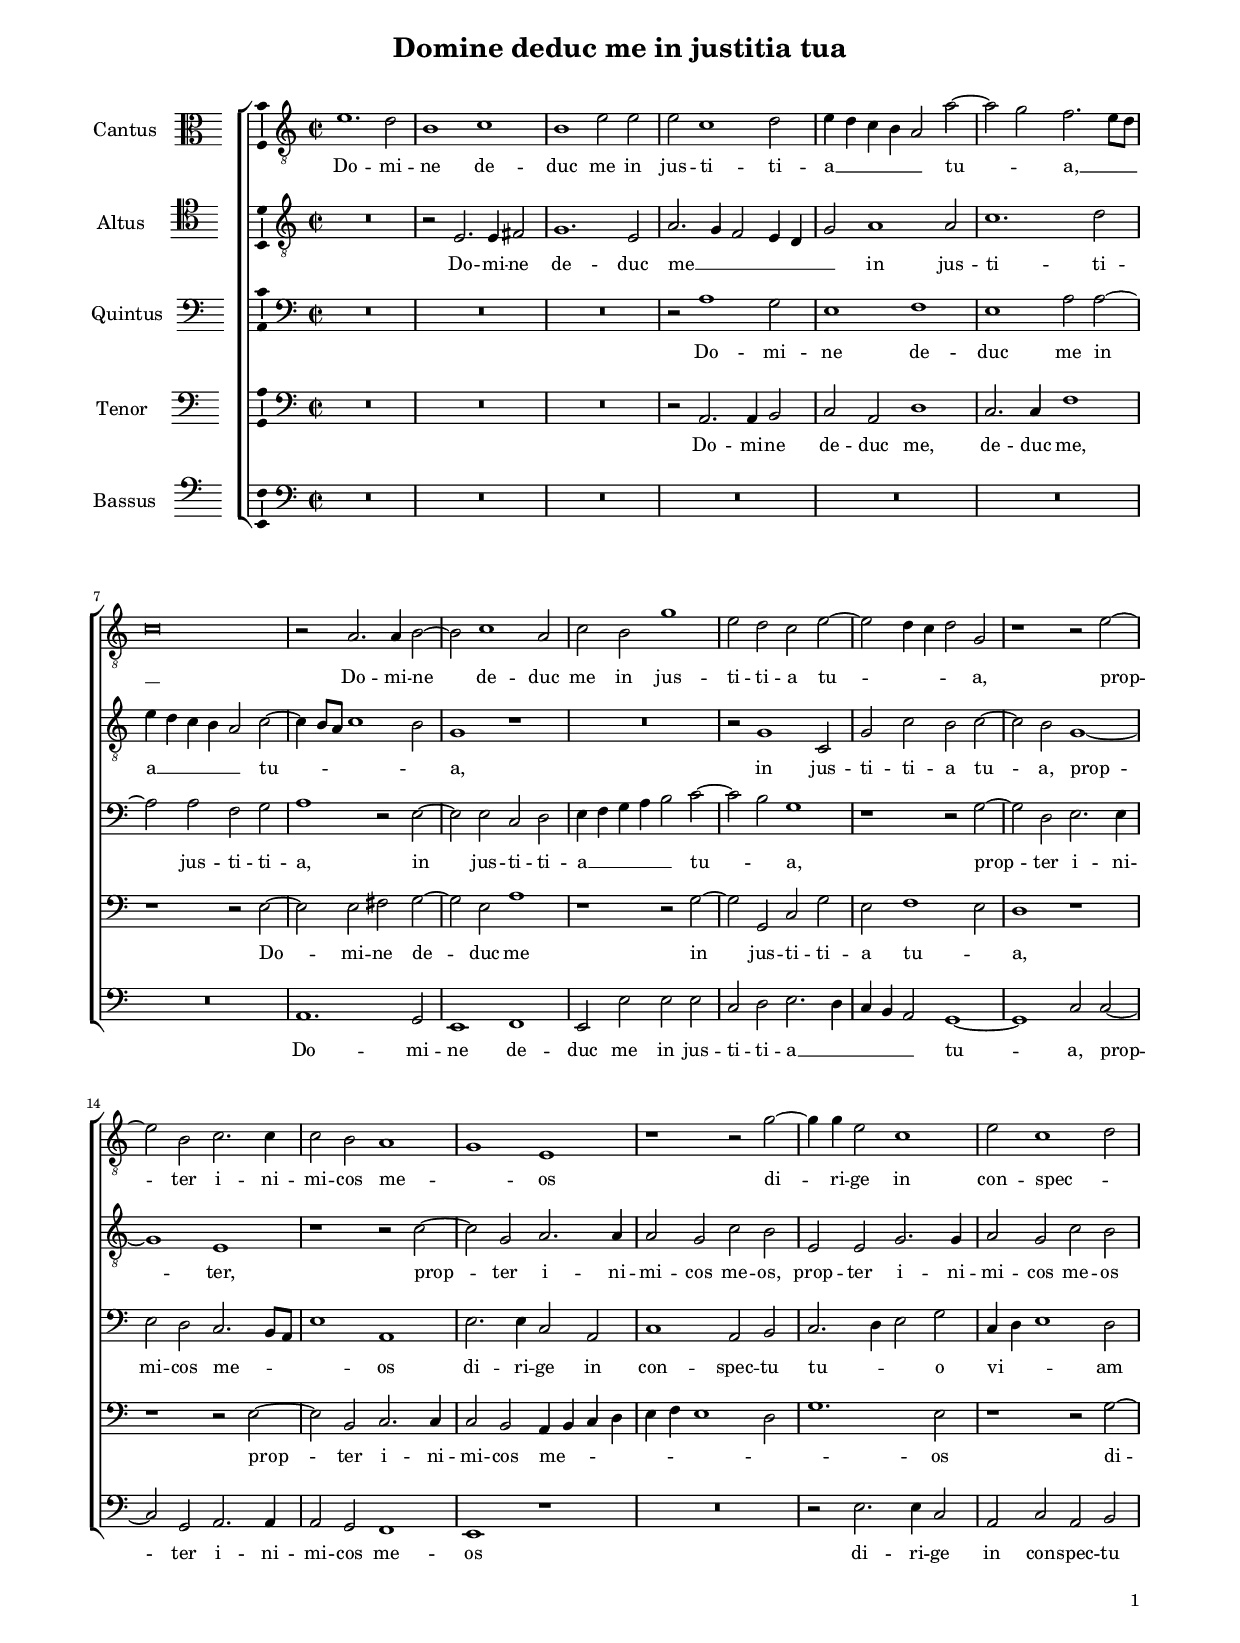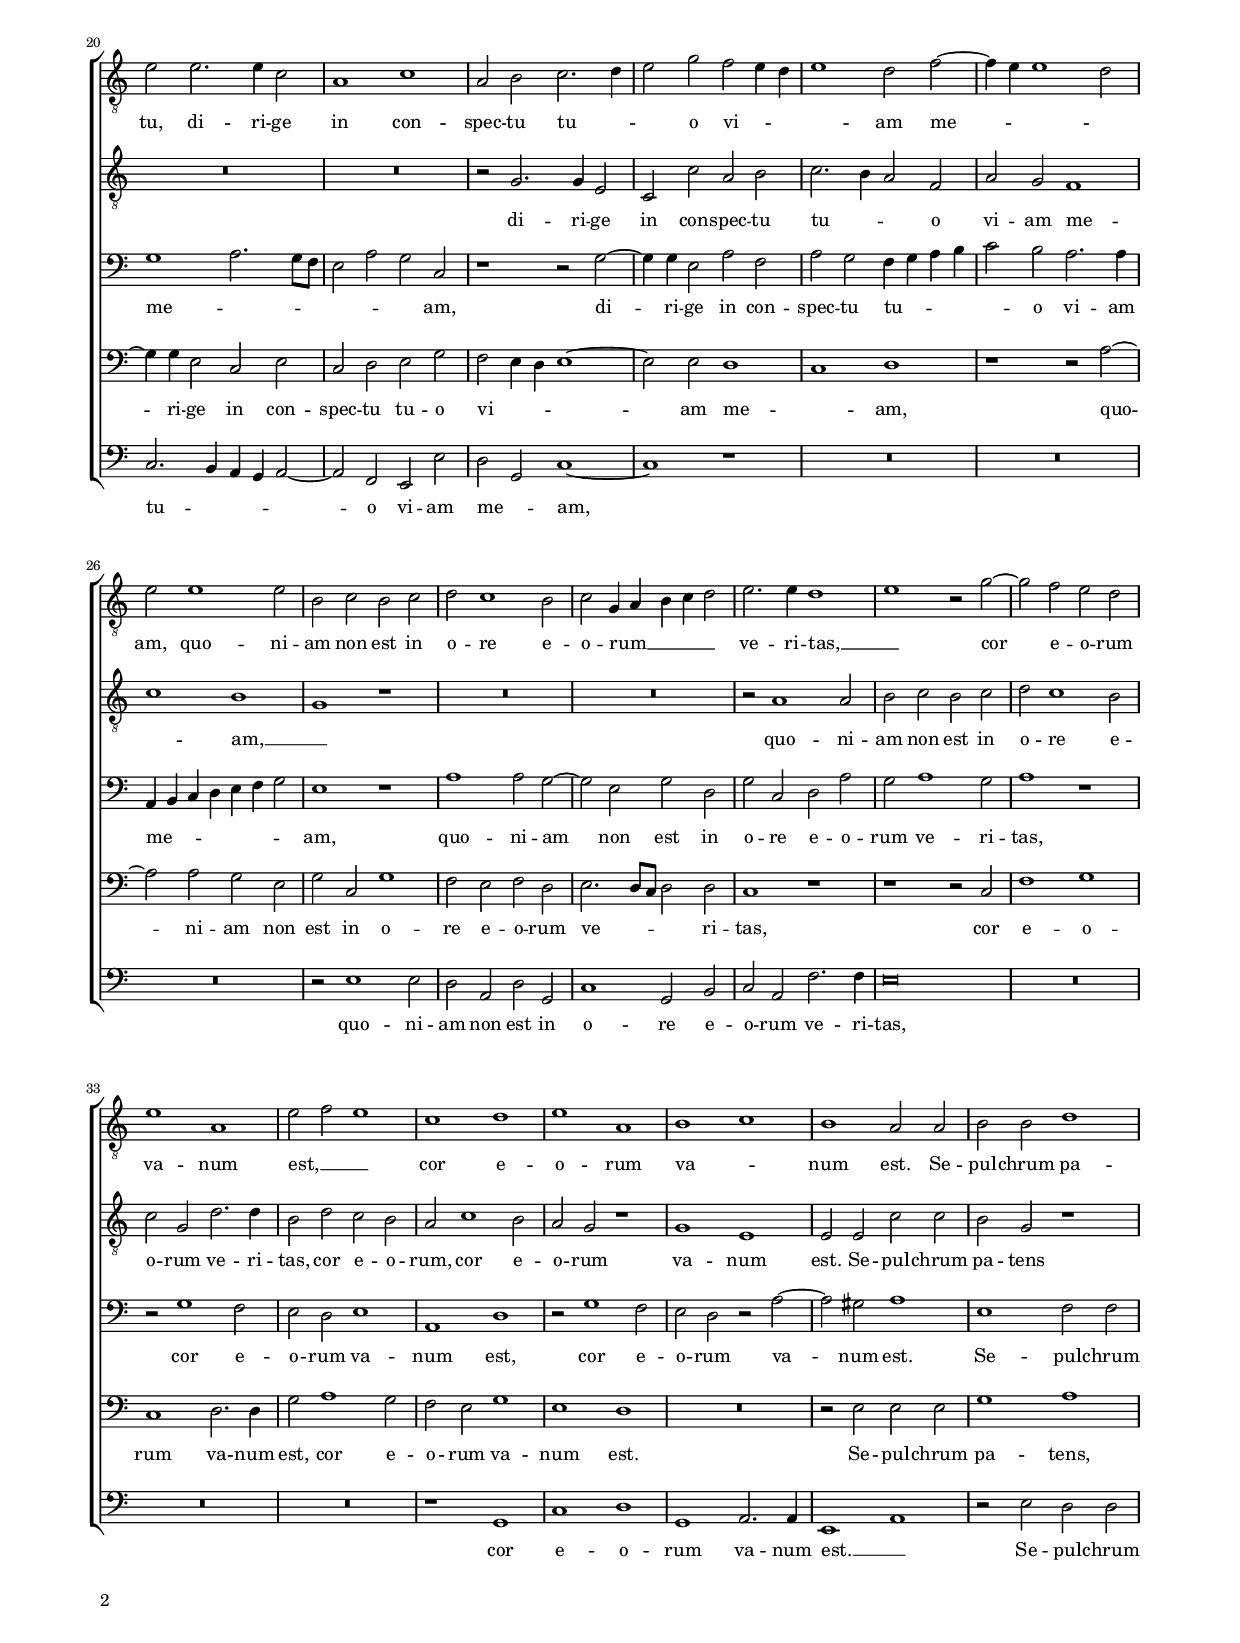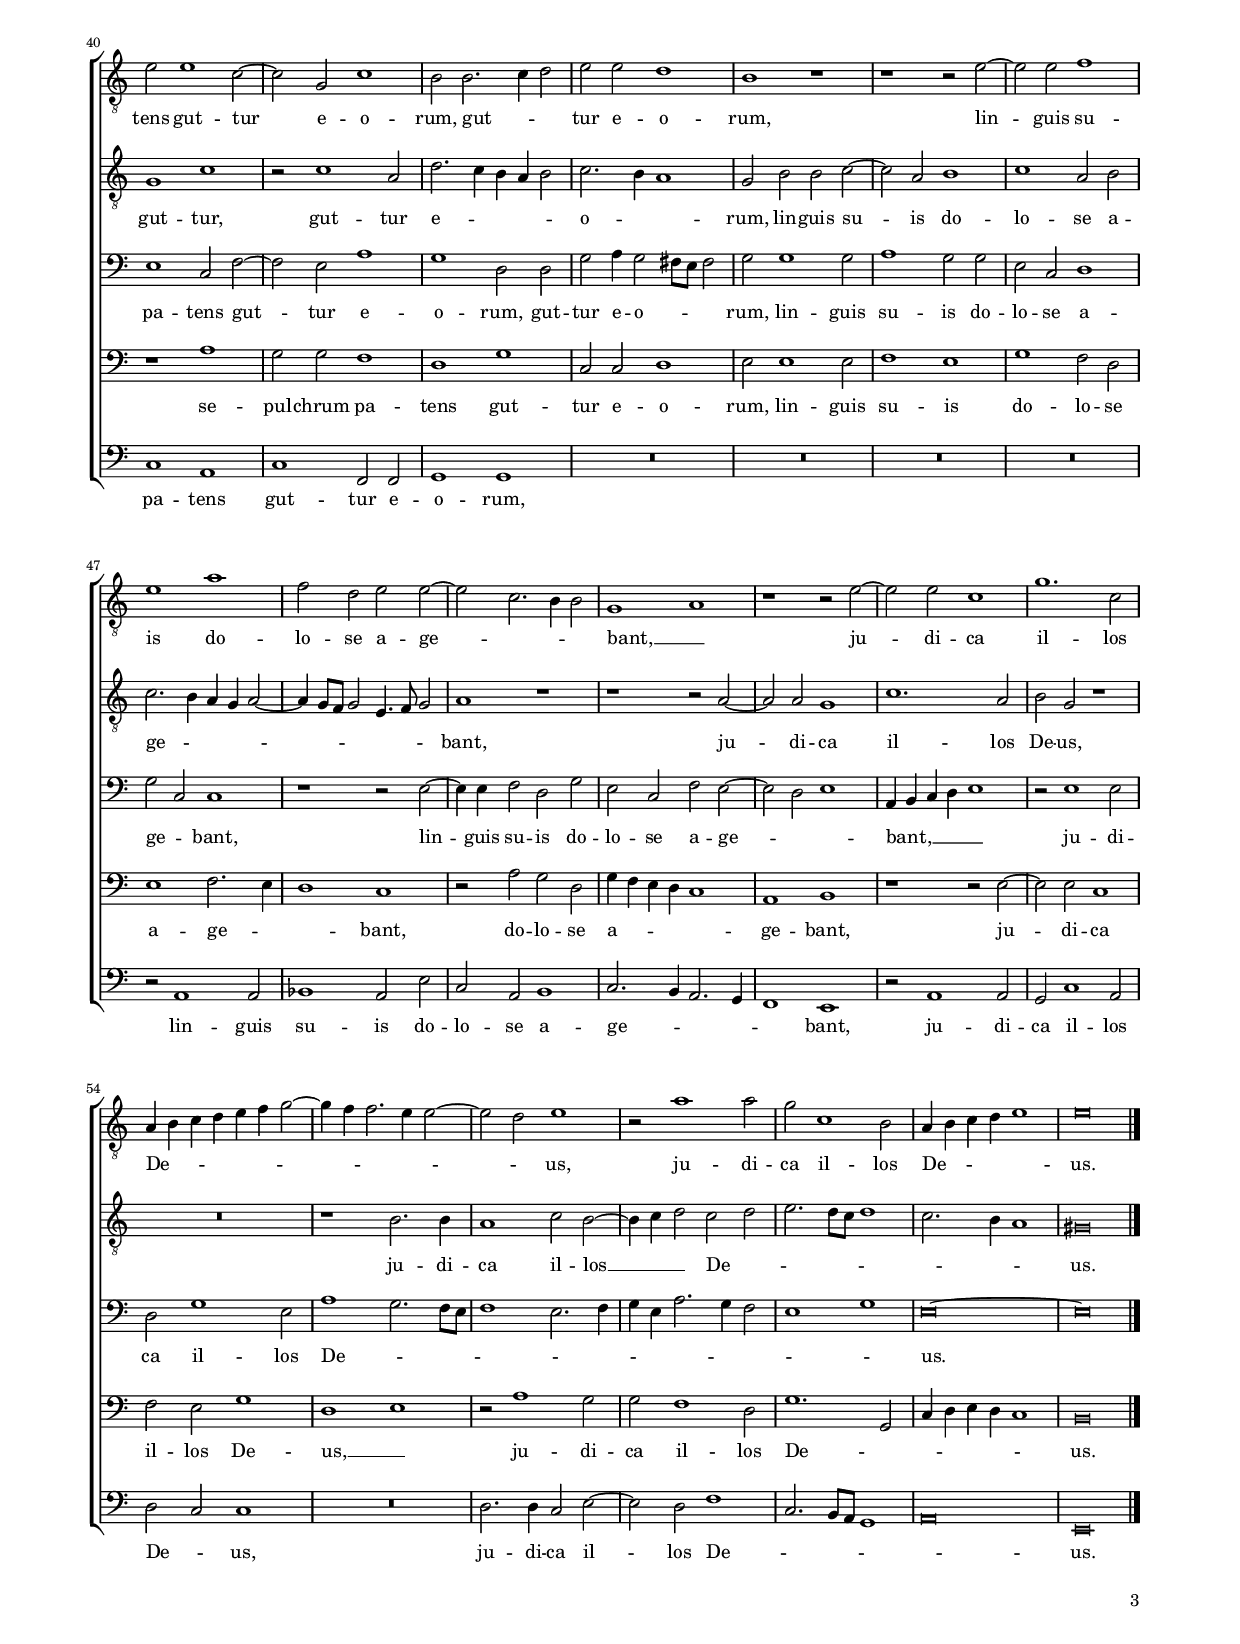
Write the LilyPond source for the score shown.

\header
{
  title="Domine deduc me in justitia tua"
  composer=""
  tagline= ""
}

\version "2.24.0"
\language deutsch
#(set-global-staff-size 15)
% #(set-default-paper-size "letter")
#(ly:set-option 'point-and-click #f)


\paper
	{
	top-margin = 1.8 \cm
	bottom-margin = 1.2 \cm
	left-margin = 1.7 \cm
	right-margin = 1.7 \cm
	ragged-bottom = ##f
	ragged-last-bottom = ##t
	print-page-number = ##f
	system-system-spacing = #'((basic-distance . 17) (minimum-distance . 14) (padding . 7) (strechability . 150))
	oddFooterMarkup=\markup   \fill-line { "" \fromproperty #'page:page-number-string }
	evenFooterMarkup=\markup  \fill-line { \fromproperty #'page:page-number-string "" }
	last-bottom-spacing = #'((basic-distance . 12) (minimum-distance . 7) (padding . 4))
	systems-per-page = 3
	page-count = 3
%	min-systems-per-page = 3
	markup-system-spacing.basic-distance = #12
%	print-all-headers = ##t
%	print-first-page-number = ##t
%	first-page-number = 1
	}

	
global = {
	\key c \major
	\time 2/2 \set Score.measureLength = #(ly:make-moment 2/1)
    \set Score.tempoHideNote = ##t
    \tempo 2 = 90
    \skip 1*2*60 \bar "|."
	}

	ficta = { \once \set suggestAccidentals = ##t }

	forget = #(define-music-function (music) (ly:music?) #{
		\accidentalStyle forget
		$music
		\accidentalStyle default
		#})


incipitcantus = \markup { \score {
	{
	\set Staff.instrumentName = \markup { \fontsize #1 "Cantus" }
	\key c \major
	\clef alto
	s4 \bar ""
	}
	\layout  {
	raggedright = ##t
	indent = 1.6 \cm
	line-width = 2.4\cm
	\context { \Staff \remove Time_signature_engraver }
	\override Staff.Clef.Y-extent = #'(0 . 0)
	}} \hspace #1 }

      
incipitaltus = \markup { \score {
	{
	\set Staff.instrumentName = \markup { \fontsize #1 "Altus" }
	\key c \major
	\clef tenor
    s4 \bar ""
	}
	\layout  {
	raggedright = ##t
	indent = 1.6 \cm
	line-width = 2.4\cm
	\context { \Staff \remove Time_signature_engraver }
	\override Staff.Clef.Y-extent = #'(0 . 0)
	}} \hspace #1 }


incipittenor = \markup { \score {
	{
	\set Staff.instrumentName = \markup { \fontsize #1 "Tenor" }
	\key c \major
	\clef bass
	s4 \bar ""
	}
	\layout  {
	raggedright = ##t
	indent = 1.6 \cm
	line-width = 2.4\cm
	\context { \Staff \remove Time_signature_engraver }
	\override Staff.Clef.Y-extent = #'(0 . 0)
	}} \hspace #1 }
      
      
incipitquintus = \markup { \score {
	{
	\set Staff.instrumentName = \markup { \fontsize #1 "Quintus" }
	\key c \major
	\clef bass
	s4 \bar ""
	}
	\layout  {
	raggedright = ##t
	indent = 1.6 \cm
	line-width = 2.4\cm
	\context { \Staff \remove Time_signature_engraver }
	\override Staff.Clef.Y-extent = #'(0 . 0)
	}} \hspace #1 }
      
      
incipitbassus = \markup { \score {
	{
	\set Staff.instrumentName = \markup { \fontsize #1 "Bassus" }
	\key c \major
	\clef subbass
	s4 \bar ""
	}
	\layout  {
	raggedright = ##t
	indent = 1.6 \cm
	line-width = 2.4\cm
	\context { \Staff \remove Time_signature_engraver }
	\override Staff.Clef.Y-extent = #'(0 . 0)
	}} \hspace #1 }


cantus =  \relative c'
	{
	e1. d2
	h1 c
	h1 e2 e
	e2 c1 d2
%5
	e4 d c h a2 a'~ |
	a2 g f2. e8 d
	c\breve
	r2 a2. a4 h2~
	h2 c1 a2
%10
	c2 h g'1 |
	e2 d c e~
	e2 d4 c d2 g,
	r1 r2 e'~
	e2 h c2. c4
%15
	c2 h a1 |
	g1 e
	r1 r2 g'~
	g4 g e2 c1
	e2 c1 d2
%20
	e2 e2. e4 c2 |
	a1 c
	a2 h c2. d4
	e2 g f e4 d
	e1 d2 f~
%25
	f4 e e1 d2 |
	e2 e1 e2
	h2 c h c
	d2 c1 h2
	c2 g4 a h c d2
%30
	e2. e4 d1 |
	e1 r2 g~
	g2 f e d
	e1 a,
	e'2 f e1
%35
	c1 d |
	e1 a,
	h1 c
	h1 a2 a
	h2 h d1
%40
	e2 e1 c2~ |
	c2 g c1
	h2 h2. c4 d2
	e2 e d1
	h1 r
%45
	r1 r2 e~ |
	e2 e f1
	e1 a
	f2 d e e~
	e2 c2. h4 h2
%50
	g1 a |
	r1 r2 e'~
	e2 e c1
	g'1. c,2
	a4 h c d e f g2~
%55
	g4 f f2. e4 e2~ |
	e2 d e1
	r2 a1 a2
	g2 c,1 h2
	a4 h c d e1
%60
	e\breve |
	}


altus =  \relative c'
	{
	R\breve
	r2 e,2. e4 fis2
	g1. e2
	a2. g4 f2 e4 d
%5
	g2 a1 a2 |
	c1. d2
	e4 d c h a2 c~
	c4 h8 a c1 h2
	g1 r
%10
	R\breve |
	r2 g1 c,2
	g'2 c h c~
	c2 h g1~
	g1 e
%15
	r1 r2 c'~ |
	c2 g a2. a4
	a2 g c h
	e,2 e g2. g4
	a2 g c h
%20
	R\breve |
	R\breve
	r2 g2. g4 e2
	c2 c' a h
	c2. h4 a2 f
%25
	a2 g f1 |
	c'1 h
	g1 r
	R\breve
	R\breve
%30
	r2 a1 a2 |
	h2 c h c
	d2 c1 h2
	c2 g d'2. d4
	h2 d c h
%35
	a2 c1 h2 |
	a2 g r1
	g1 e
	e2 e c' c
	h2 g r1
%40
	g1 c |
	r2 c1 a2
	d2. c4 h a h2
	c2. h4 a1
	g2 h h c~
%45
	c2 a h1 |
	c1 a2 h
	c2. h4 a g a2~
	a4 g8 f g2 e4. f8 g2
	a1 r
%50
	r1 r2 a~ |
	a2 a g1
	c1. a2
	h2 g r1
	R\breve
%55
	r1 h2. h4  |
	a1 c2 h~
	h4 c d2 c d
	e2. d8 c d1
	c2. h4 a1
%60
	gis\breve |
	}


tenor =  \relative c
	{
	R\breve
	R\breve
	R\breve
	r2 a2. a4 h2
%5
	c2 a d1 |
	c2. c4 f1
	r1 r2 e~
	e2 e fis g~
	g2 e a1
%10
	r1 r2 g~ |
	g2 g, c g'
	e2 f1 e2
	d1 r
	r1 r2 e~
%15
	e2 h c2. c4 |
	c2 h a4 h c d
	e4 f e1 d2
	g1. e2
	r1 r2 g~
%20
	g4 g e2 c e |
	c2 d e g
	f2 e4 d e1~
	e2 e d1
	c1 d
%25
	r1 r2 a'~ |
	a2 a g e
	g2 c, g'1
	f2 e f d
	e2. d8 c d2 d
%30
	c1 r |
	r1 r2 c
	f1 g
	c,1 d2. d4
	g2 a1 g2
%35
	f2 e g1 |
	e1 d
	R\breve
	r2 e e e
	g1 a
%40
	r1 a |
	g2 g f1
	d1 g
	c,2 c d1
	e2 e1 e2
%45
	f1 e |
	g1 f2 d
	e1 f2. e4
	d1 c
	r2 a' g d
%50
	g4 f e d c1 |
	a1 h
	r1 r2 e~
	e2 e c1
	f2 e g1
%55
	d1 e |
	r2 a1 g2
	g2 f1 d2
	g1. g,2
	c4 d e d c1
%60
	h\breve |
	}


quintus  =  \relative c
	{
	R\breve
	R\breve
	R\breve
	r2 a'1 g2
%5
	e1 f |
	e1 a2 a~
	a2 a f g
	a1 r2 e~
	e2 e c d
%10
	e4 f g a h2 c~ |
	c2 h g1
	r1 r2 g~
	g2 d e2. e4
	e2 d c2. h8 a
%15
	e'1 a, |
	e'2. e4 c2 a
	c1 a2 h
	c2. d4 e2 g
	c,4 d e1 d2
%20
	g1 a2. g8 f |
	e2 a g c,
	r1 r2 g'~
	g4 g e2 a f
	a2 g f4 g a h
%25
	c2 h a2. a4 |
	a,4 h c d e f g2
	e1 r
	a1 a2 g~
	g2 e g d
%30
	g2 c, d a' |
	g2 a1 g2
	a1 r
	r2 g1 f2
	e2 d e1
%35
	a,1 d |
	r2 g1 f2
	e2 d r a'~
	a2 gis a1
	e1 f2 f
%40
	e1 c2 f~ |
	f2 e a1
	g1 d2 d
	g2 a4 g2 fis8 e fis2
	g2 g1 g2
%45
	a1 g2 g |
	e2 c d1
	g2 c, c1
	r1 r2 e~
	e4 e f2 d g
%50
	e2 c f e~ |
	e2 d e1
	a,4 h c d e1
	r2 e1 e2
	d2 g1 e2
%55
	a1 g2. f8 e |
	f1 e2. f4
	g4 e a2. g4 f2
	e1 g
	e\breve~
%60
	e\breve |
	}


bassus  =  \relative c
	{
	R\breve
	R\breve
	R\breve
	R\breve
%5
	R\breve |
	R\breve
	R\breve
	a1. g2
	e1 f
%10
	e2 e' e e |
	c2 d e2. d4
	c4 h a2 g1~
	g1 c2 c~
	c2 g a2. a4
%15
	a2 g f1 |
	e1 r
	R\breve
	r2 e'2. e4 c2
	a2 c a h
%20
	c2. h4 a g a2~ |
	a2 f e e'
	d2 g, c1~
	c1 r
	R\breve
%25
	R\breve |
	R\breve
	r2 e1 e2
	d2 a d g,
	c1 g2 h
%30
	c2 a f'2. f4 |
	e\breve
	R\breve
	R\breve
	R\breve
%35
	r1 g, |
	c1 d
	g,1 a2. a4
	e1 a
	r2 e' d d
%40
	c1 a |
	c1 f,2 f
	g1 g
	R\breve
	R\breve
%45
	R\breve |
	R\breve
	r2 a1 a2
	b1 a2 e'
	c2 a h1
%50
	c2. h4 a2. g4 |
	f1 e
	r2 a1 a2
	g2 c1 a2
	d2 c c1
%55
	R\breve |
	d2. d4 c2 e~
	e2 d f1
	c2. h8 a g1
	a\breve
%60
	e\breve |
	}


lyricscantus = \lyricmode {
	Do -- mi -- ne de -- duc me in jus -- ti -- ti -- a __ _ _ _ _ tu -- _ a, __ _ _ _
    Do -- mi -- ne de -- duc me in jus -- ti -- ti -- a tu -- _ _ _ a,
    prop -- ter i -- ni -- mi -- cos me -- _ os
    di -- ri -- ge in con -- spec -- _ tu,
    di -- ri -- ge in con -- spec -- tu tu -- _ _ o vi -- _ _ _ am me -- _ _ _ am,
    quo -- ni -- am non est in o -- re e -- o -- rum __ _ _ _ _ ve -- ri -- tas, __ _
    cor e -- o -- rum va -- num est, __ _ _
    cor e -- o -- rum va -- _ num est.
    Se -- pul -- chrum pa -- tens gut -- tur e -- o -- rum,
    gut -- _ _ tur e -- o -- rum,
    lin -- guis su -- is do -- lo -- se a -- ge -- _ _ _ bant, __ _
    ju -- di -- ca il -- los De -- _ _ _ _ _ _ _ _ _ _ _ us,
    ju -- di -- ca il -- los De -- _ _ _ _ us.
	}


lyricsaltus = \lyricmode {
	Do -- mi -- ne de -- duc me __ _ _ _ _ _ in jus -- ti -- ti -- a __ _ _ _ _ tu -- _ _ _ _ a,
    in jus -- ti -- ti -- a tu -- a,
    prop -- ter,
    prop -- ter i -- ni -- mi -- cos me -- os,
    prop -- ter i -- ni -- mi -- cos me -- os
    di -- ri -- ge in con -- spec -- tu tu -- _ _ o vi -- am me -- _ am, __ _
    quo -- ni -- am non est in o -- re e -- o -- rum ve -- ri -- tas,
    cor e -- o -- rum,
    cor e -- o -- rum va -- num est.
    Se -- pul -- chrum pa -- tens gut -- tur,
    gut -- tur e -- _ _ _ _ o -- _ _ rum,
    lin -- guis su -- is do -- lo -- se a -- ge -- _ _ _ _ _ _ _ _ _ _ bant,
    ju -- di -- ca il -- los De -- us,
    ju -- di -- ca il -- los __ _ _ De -- _ _ _ _ _ _ _ _ us.
	}


lyricstenor = \lyricmode {
	Do -- mi -- ne de -- duc me,
    de -- duc me,
    Do -- mi -- ne de -- duc me in jus -- ti -- ti -- a tu -- _ a,
    prop -- ter i -- ni -- mi -- cos me -- _ _ _ _ _ _ _ _ os
    di -- ri -- ge in con -- spec -- tu tu -- o vi -- _ _ _ am me -- _ am,
    quo -- ni -- am non est in o -- re e -- o -- rum ve -- _ _ _ ri -- tas,
    cor e -- o -- rum va -- num est,
    cor e -- o -- rum va -- num est.
    Se -- pul -- chrum pa -- tens,
    se -- pul -- chrum pa -- tens gut -- tur e -- o -- rum,
    lin -- guis su -- is do -- lo -- se a -- ge -- _ _ bant,
    do -- lo -- se a -- _ _ _ _ ge -- bant,
    ju -- di -- ca il -- los De -- us, __ _
    ju -- di -- ca il -- los De -- _ _ _ _ _ _ us.
	}


lyricsquintus = \lyricmode {
	Do -- mi -- ne de -- duc me in jus -- ti -- ti -- a,
    in jus -- ti -- ti -- a __ _ _ _ _ tu -- _ a,
    prop -- ter i -- ni -- mi -- cos me -- _ _ _ os
    di -- ri -- ge in con -- spec -- tu tu -- _ _ o vi -- _ _ am me -- _ _ _ _ _ _ am,
    di -- ri -- ge in con -- spec -- tu tu -- _ _ _ _ o vi -- am me -- _ _ _ _ _ _ am,
    quo -- ni -- am non est in o -- re e -- o -- rum ve -- ri -- tas,
    cor e -- o -- rum va -- num est,
    cor e -- o -- rum va -- num est.
    Se -- pul -- chrum pa -- tens gut -- tur e -- o -- rum,
    gut -- tur e -- o -- _ _ _ rum,
    lin -- guis su -- is do -- lo -- se a -- ge -- _ bant,
    lin -- guis su -- is do -- lo -- se a -- ge -- _ _ bant, __ _ _ _ _
    ju -- di -- ca il -- los De -- _ _ _ _ _ _ _ _ _ _ _ _ _ us.
	}


lyricsbassus = \lyricmode {
	Do -- mi -- ne de -- duc me in jus -- ti -- ti -- a __ _ _ _ _ tu -- a,
    prop -- ter i -- ni -- mi -- cos me -- os
    di -- ri -- ge in con -- spec -- tu tu -- _ _ _ _ o vi -- am me -- _ am,
    quo -- ni -- am non est in o -- re e -- o -- rum ve -- ri -- tas,
    cor e -- o -- rum va -- num est. __ _
    Se -- pul -- chrum pa -- tens gut -- tur e -- o -- rum,
    lin -- guis su -- is do -- lo -- se a -- ge -- _ _ _ _ bant,
    ju -- di -- ca il -- los De -- _ us,
    ju -- di -- ca il -- los De -- _ _ _ _ _ us.
	}


\score
{  
	% \transpose {
	\new ChoirStaff \with { \override StaffGrouper.staff-staff-spacing.basic-distance = #12 }
	<<

	\new Staff << \global
	\new Voice="v1" {
		\set Staff.instrumentName=\incipitcantus
%		\set Staff.instrumentName= "S"
		\set Staff.midiInstrument = "reed organ"
		\clef "G_8"
		\cantus }
	\new Lyrics \lyricsto "v1" {\lyricscantus }
	>>


	\new Staff << \global
	\new Voice="v2" {
		\set Staff.instrumentName=\incipitaltus
%		\set Staff.instrumentName= "A"
		\set Staff.midiInstrument = "reed organ"
        \clef "G_8"
		\altus}
	\new Lyrics \lyricsto "v2" {\lyricsaltus }
	>>


	\new Staff << \global
	\new Voice="v5" {
		\set Staff.instrumentName=\incipitquintus
%		\set Staff.instrumentName= "Q"
		\set Staff.midiInstrument = "reed organ"
		\clef bass
		\quintus}
	\new Lyrics \lyricsto "v5" {\lyricsquintus }
	>>


	\new Staff << \global
	\new Voice="v3" {
		\set Staff.instrumentName=\incipittenor
%		\set Staff.instrumentName= "T"
		\set Staff.midiInstrument = "reed organ"
		\clef bass
		\tenor }
	\new Lyrics \lyricsto "v3" {\lyricstenor }
	>>


	\new Staff << \global
	\new Voice="v4" {
		\set Staff.instrumentName=\incipitbassus
%		\set Staff.instrumentName= "B"
		\set Staff.midiInstrument = "reed organ"
		\clef bass 
		\bassus }
	\new Lyrics \lyricsto "v4" {\lyricsbassus}
	>>

	>>
	% } % transpose

	\layout
	{
	indent = 2.5\cm
	\context { \Lyrics \override VerticalAxisGroup.nonstaff-relatedstaff-spacing.padding = #1.4 }
%	\context { \Lyrics \override LyricText.font-size = #1 }
	\context { \Staff \override TimeSignature.break-visibility = #end-of-line-invisible }
	\context { \Staff \consists Ambitus_engraver }
	\context { \Score \override BarNumber.padding = #2 }
	\context { \Voice \override NoteHead.style = #'baroque }
	}

\midi
	{
    	
	}

}


% EOF
